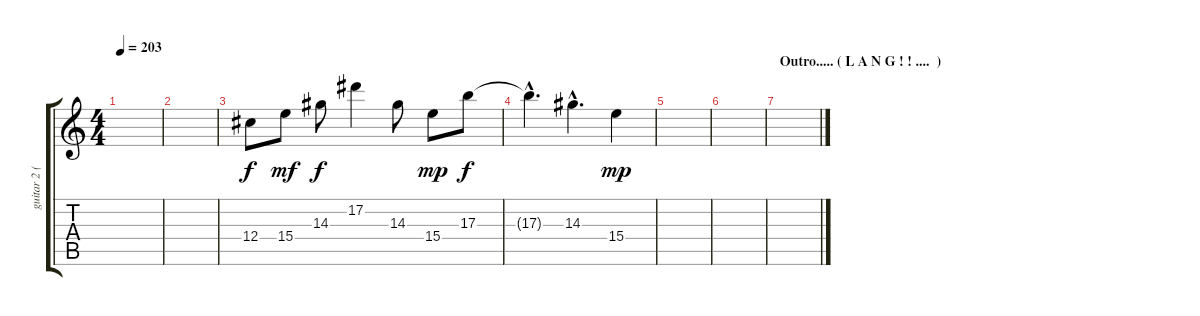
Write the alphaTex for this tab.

\track ("guitar 2 (fills)" "guitar 2 (") {instrument distortionguitar}
\staff {score tabs}
\tuning (Eb4 Bb3 Gb3 Db3 Ab2 Eb2) {hide}
\ts (4 4)
\tempo 203
\clef g2
\ks c
|
|
12.4.8{volume 15 instrument overdrivenguitar} 15.4.8{dy mf} 14.3.8{dy f} 17.2.4 14.3.8 15.4.8{dy mp} 17.3.8{dy f} |
17.3{hac t}.4{d} 14.3{hac}.4{d} 15.4.4{dy mp} |
|
|
\section ("" "Outro..... ( L A N G ! ! ....  )")
